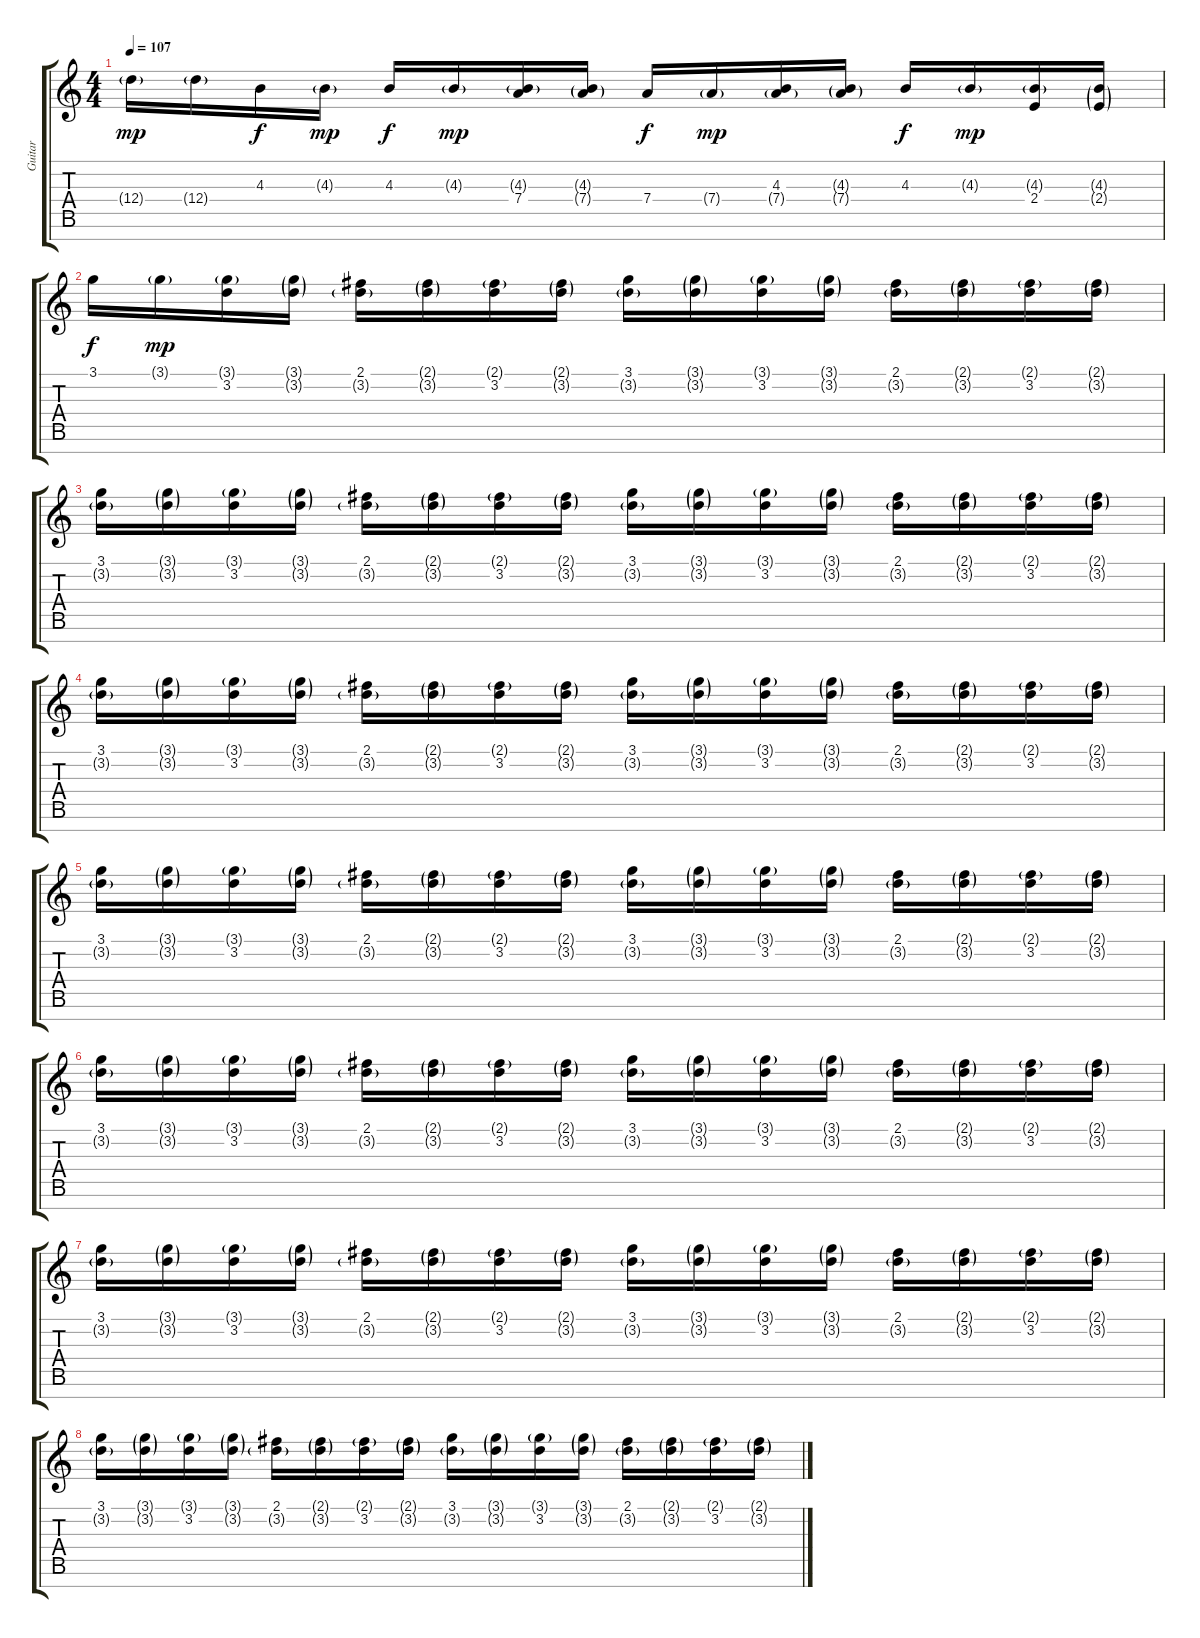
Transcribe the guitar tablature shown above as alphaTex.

\track ("Guitar" "Guitar") {instrument distortionguitar}
\staff {score tabs}
\tuning (E4 B3 G3 D3 A2 E2 B1) {hide}
\ts (4 4)
\tempo 107
\clef g2
\ks c
12.4{g}.16{dy mp} 12.4{g}.16 4.3.16{dy f} 4.3{g}.16{dy mp} 4.3.16{dy f} 4.3{g}.16{dy mp} (4.3{g} 7.4).16 (4.3{g} 7.4{g}).16 7.4.16{dy f} 7.4{g}.16{dy mp} (4.3 7.4{g}).16 (4.3{g} 7.4{g}).16 4.3.16{dy f} 4.3{g}.16{dy mp} (4.3{g} 2.4).16 (4.3{g} 2.4{g}).16 |
3.1.16{dy f} 3.1{g}.16{dy mp} (3.1{g} 3.2).16 (3.1{g} 3.2{g}).16 (2.1 3.2{g}).16 (2.1{g} 3.2{g}).16 (2.1{g} 3.2).16 (2.1{g} 3.2{g}).16 (3.1 3.2{g}).16 (3.1{g} 3.2{g}).16 (3.1{g} 3.2).16 (3.1{g} 3.2{g}).16 (2.1 3.2{g}).16 (2.1{g} 3.2{g}).16 (2.1{g} 3.2).16 (2.1{g} 3.2{g}).16 |
(3.1 3.2{g}).16 (3.1{g} 3.2{g}).16 (3.1{g} 3.2).16 (3.1{g} 3.2{g}).16 (2.1 3.2{g}).16 (2.1{g} 3.2{g}).16 (2.1{g} 3.2).16 (2.1{g} 3.2{g}).16 (3.1 3.2{g}).16 (3.1{g} 3.2{g}).16 (3.1{g} 3.2).16 (3.1{g} 3.2{g}).16 (2.1 3.2{g}).16 (2.1{g} 3.2{g}).16 (2.1{g} 3.2).16 (2.1{g} 3.2{g}).16 |
(3.1 3.2{g}).16 (3.1{g} 3.2{g}).16 (3.1{g} 3.2).16 (3.1{g} 3.2{g}).16 (2.1 3.2{g}).16 (2.1{g} 3.2{g}).16 (2.1{g} 3.2).16 (2.1{g} 3.2{g}).16 (3.1 3.2{g}).16 (3.1{g} 3.2{g}).16 (3.1{g} 3.2).16 (3.1{g} 3.2{g}).16 (2.1 3.2{g}).16 (2.1{g} 3.2{g}).16 (2.1{g} 3.2).16 (2.1{g} 3.2{g}).16 |
(3.1 3.2{g}).16 (3.1{g} 3.2{g}).16 (3.1{g} 3.2).16 (3.1{g} 3.2{g}).16 (2.1 3.2{g}).16 (2.1{g} 3.2{g}).16 (2.1{g} 3.2).16 (2.1{g} 3.2{g}).16 (3.1 3.2{g}).16 (3.1{g} 3.2{g}).16 (3.1{g} 3.2).16 (3.1{g} 3.2{g}).16 (2.1 3.2{g}).16 (2.1{g} 3.2{g}).16 (2.1{g} 3.2).16 (2.1{g} 3.2{g}).16 |
(3.1 3.2{g}).16 (3.1{g} 3.2{g}).16 (3.1{g} 3.2).16 (3.1{g} 3.2{g}).16 (2.1 3.2{g}).16 (2.1{g} 3.2{g}).16 (2.1{g} 3.2).16 (2.1{g} 3.2{g}).16 (3.1 3.2{g}).16 (3.1{g} 3.2{g}).16 (3.1{g} 3.2).16 (3.1{g} 3.2{g}).16 (2.1 3.2{g}).16 (2.1{g} 3.2{g}).16 (2.1{g} 3.2).16 (2.1{g} 3.2{g}).16 |
(3.1 3.2{g}).16 (3.1{g} 3.2{g}).16 (3.1{g} 3.2).16 (3.1{g} 3.2{g}).16 (2.1 3.2{g}).16 (2.1{g} 3.2{g}).16 (2.1{g} 3.2).16 (2.1{g} 3.2{g}).16 (3.1 3.2{g}).16 (3.1{g} 3.2{g}).16 (3.1{g} 3.2).16 (3.1{g} 3.2{g}).16 (2.1 3.2{g}).16 (2.1{g} 3.2{g}).16 (2.1{g} 3.2).16 (2.1{g} 3.2{g}).16 |
(3.1 3.2{g}).16 (3.1{g} 3.2{g}).16 (3.1{g} 3.2).16 (3.1{g} 3.2{g}).16 (2.1 3.2{g}).16 (2.1{g} 3.2{g}).16 (2.1{g} 3.2).16 (2.1{g} 3.2{g}).16 (3.1 3.2{g}).16 (3.1{g} 3.2{g}).16 (3.1{g} 3.2).16 (3.1{g} 3.2{g}).16 (2.1 3.2{g}).16 (2.1{g} 3.2{g}).16 (2.1{g} 3.2).16 (2.1{g} 3.2{g}).16
